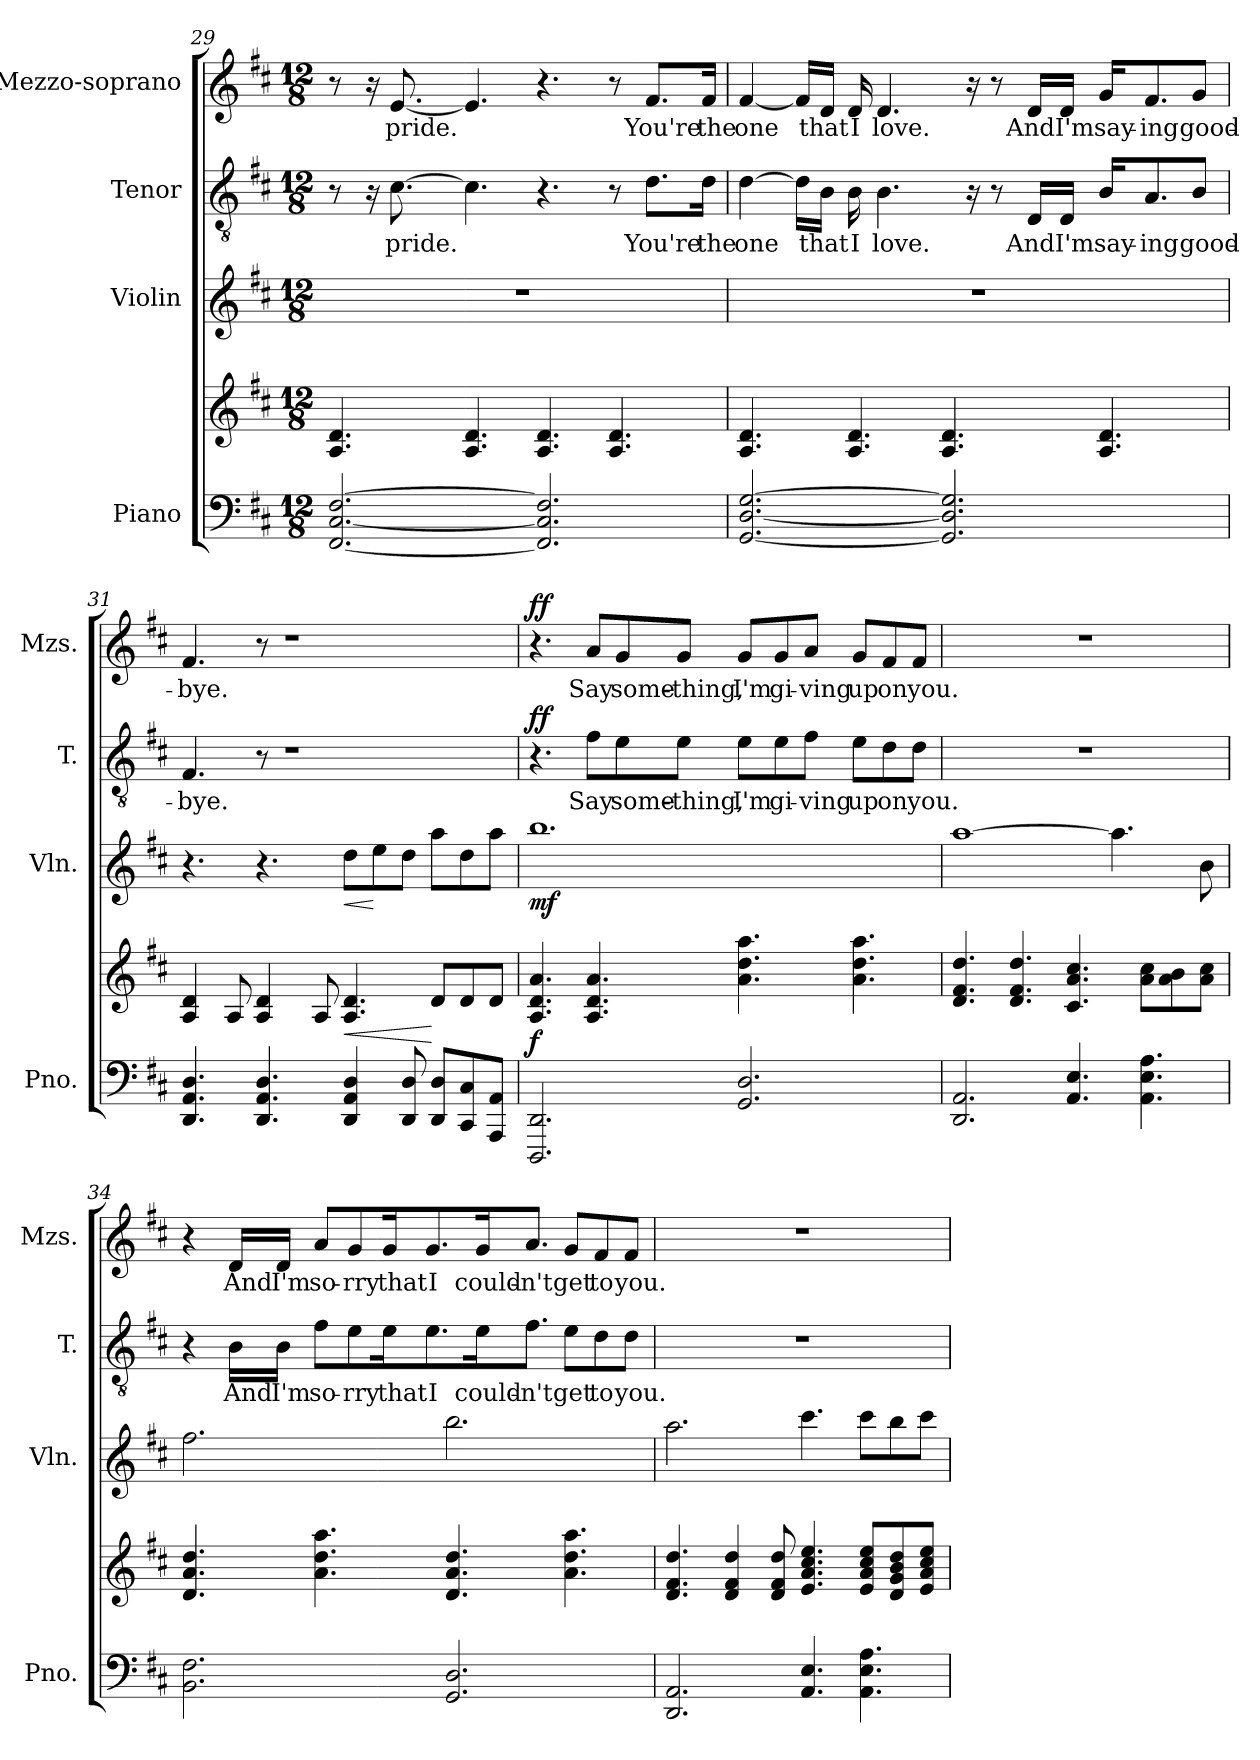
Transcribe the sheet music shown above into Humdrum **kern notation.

**kern	**kern	**dynam	**kern	**dynam	**kern	**text	**dynam	**kern	**text	**dynam
*part4	*part4	*part4	*part3	*part3	*part2	*part2	*part2	*part1	*part1	*part1
*staff5	*staff4	*staff4/5	*staff3	*staff3	*staff2	*staff2	*staff2	*staff1	*staff1	*staff1
*I"Piano	*	*	*I"Violin	*	*I"Tenor	*	*	*I"Mezzo-soprano	*	*
*I'Pno.	*	*	*I'Vln.	*	*I'T.	*	*	*I'Mzs.	*	*
*clefF4	*clefG2	*	*clefG2	*	*clefGv2	*	*	*clefG2	*	*
*k[f#c#]	*k[f#c#]	*	*k[f#c#]	*	*k[f#c#]	*	*	*k[f#c#]	*	*
*M12/8	*M12/8	*	*M12/8	*	*M12/8	*	*	*M12/8	*	*
=29	=29	=29	=29	=29	=29	=29	=29	=29	=29	=29
[2.FF#/ [2.C#/ [2.F#/	4.A/ 4.d/	.	1.r	.	8r	.	.	8r	.	.
.	.	.	.	.	16r	.	.	16r	.	.
!	!	!	!	!	!	!LO:LY:b	!	!	!LO:LY:b	!
.	.	.	.	.	[8.c#\	pride.	.	[8.e/	pride.	.
.	4.A/ 4.d/	.	.	.	4.c#\]	.	.	4.e/]	.	.
2.FF#/] 2.C#/] 2.F#/]	4.A/ 4.d/	.	.	.	4.r	.	.	4.r	.	.
.	4.A/ 4.d/	.	.	.	8r	.	.	8r	.	.
!	!	!	!	!	!	!LO:LY:b	!	!	!LO:LY:b	!
.	.	.	.	.	8.d\L	You're	.	8.f#/L	You're	.
!	!	!	!	!	!	!LO:LY:b	!	!	!LO:LY:b	!
.	.	.	.	.	16d\Jk	the	.	16f#/Jk	the	.
!!LO:LB:g=z
=30	=30	=30	=30	=30	=30	=30	=30	=30	=30	=30
!	!	!	!	!	!	!LO:LY:b	!	!	!LO:LY:b	!
[2.GG/ [2.D/ [2.G/	4.A/ 4.d/	.	1.r	.	[4d\	one	.	[4f#/	one	.
.	.	.	.	.	16d\LL]	.	.	16f#/LL]	.	.
!	!	!	!	!	!	!LO:LY:b	!	!	!LO:LY:b	!
.	.	.	.	.	16B\JJ	that	.	16d/JJ	that	.
!	!	!	!	!	!	!LO:LY:b	!	!	!LO:LY:b	!
.	4.A/ 4.d/	.	.	.	16B\	I	.	16d/	I	.
!	!	!	!	!	!	!LO:LY:b	!	!	!LO:LY:b	!
.	.	.	.	.	4.B\	love.	.	4.d/	love.	.
2.GG/] 2.D/] 2.G/]	4.A/ 4.d/	.	.	.	.	.	.	.	.	.
.	.	.	.	.	16r	.	.	16r	.	.
.	.	.	.	.	8r	.	.	8r	.	.
!	!	!	!	!	!	!LO:LY:b	!	!	!LO:LY:b	!
.	.	.	.	.	16D/LL	And	.	16d/LL	And	.
!	!	!	!	!	!	!LO:LY:b	!	!	!LO:LY:b	!
.	.	.	.	.	16D/JJ	I'm	.	16d/JJ	I'm	.
!	!	!	!	!	!	!LO:LY:b	!	!	!LO:LY:b	!
.	4.A/ 4.d/	.	.	.	16B/KL	say-	.	16g/KL	say-	.
!	!	!	!	!	!	!LO:LY:b	!	!	!LO:LY:b	!
.	.	.	.	.	8.A/	-ing	.	8.f#/	-ing	.
!	!	!	!	!	!	!LO:LY:b	!	!	!LO:LY:b	!
.	.	.	.	.	8B/J	good-	.	8g/J	good-	.
=31	=31	=31	=31	=31	=31	=31	=31	=31	=31	=31
!	!	!	!	!	!	!LO:LY:b	!	!	!LO:LY:b	!
4.DD/ 4.AA/ 4.D/	4A/ 4d/	.	4.r	.	4.F#/	-bye.	.	4.f#/	-bye.	.
.	8A/	.	.	.	.	.	.	.	.	.
4.DD/ 4.AA/ 4.D/	4A/ 4d/	.	4.r	.	8r	.	.	8r	.	.
.	.	.	.	.	1r	.	.	1r	.	.
.	8A/	.	.	.	.	.	.	.	.	.
!	!	!LO:HP:b	!	!LO:HP:b	!	!	!	!	!	!
4DD/ 4AA/ 4D/	4.A/ 4.d/	<	8dd\L	<	.	.	.	.	.	.
.	.	.	8ee\	[	.	.	.	.	.	.
8DD/ 8D/	.	.	8dd\J	.	.	.	.	.	.	.
8DD/ 8D/L	8d/L	[	8aa\L	.	.	.	.	.	.	.
8CC#/ 8C#/	8d/	.	8dd\	.	.	.	.	.	.	.
8AAA/ 8AA/J	8d/J	.	8aa\J	.	.	.	.	.	.	.
!!LO:PB:g=z
=32	=32	=32	=32	=32	=32	=32	=32	=32	=32	=32
!	!	!LO:DY:a=2	!	!LO:DY:b	!	!	!LO:DY:b	!	!	!LO:DY:b
2.DDD/ 2.DD/	4.A/ 4.d/ 4.a/	f	1.bb	mf	4.r	.	ff	4.r	.	ff
!	!	!	!	!	!	!LO:LY:b	!	!	!LO:LY:b	!
.	4.A/ 4.d/ 4.a/	.	.	.	8f#\L	Say	.	8a/L	Say	.
!	!	!	!	!	!	!LO:LY:b	!	!	!LO:LY:b	!
.	.	.	.	.	8e\	some-	.	8g/	some-	.
!	!	!	!	!	!	!LO:LY:b	!	!	!LO:LY:b	!
.	.	.	.	.	8e\J	-thing,	.	8g/J	-thing,	.
!	!	!	!	!	!	!LO:LY:b	!	!	!LO:LY:b	!
2.GG/ 2.D/	4.a\ 4.dd\ 4.aa\	.	.	.	8e\L	I'm	.	8g/L	I'm	.
!	!	!	!	!	!	!LO:LY:b	!	!	!LO:LY:b	!
.	.	.	.	.	8e\	gi-	.	8g/	gi-	.
!	!	!	!	!	!	!LO:LY:b	!	!	!LO:LY:b	!
.	.	.	.	.	8f#\J	-ving	.	8a/J	-ving	.
!	!	!	!	!	!	!LO:LY:b	!	!	!LO:LY:b	!
.	4.a\ 4.dd\ 4.aa\	.	.	.	8e\L	up	.	8g/L	up	.
!	!	!	!	!	!	!LO:LY:b	!	!	!LO:LY:b	!
.	.	.	.	.	8d\	on	.	8f#/	on	.
!	!	!	!	!	!	!LO:LY:b	!	!	!LO:LY:b	!
.	.	.	.	.	8d\J	you.	.	8f#/J	you.	.
=33	=33	=33	=33	=33	=33	=33	=33	=33	=33	=33
2.DD/ 2.AA/	4.d/ 4.f#/ 4.dd/	.	[1aa	.	1.r	.	.	1.r	.	.
.	4.d/ 4.f#/ 4.dd/	.	.	.	.	.	.	.	.	.
4.AA/ 4.E/	4.c#/ 4.a/ 4.cc#/	.	.	.	.	.	.	.	.	.
.	.	.	4.aa\]	.	.	.	.	.	.	.
4.AA\ 4.E\ 4.A\	8a\ 8cc#\L	.	.	.	.	.	.	.	.	.
.	8a\ 8b\	.	.	.	.	.	.	.	.	.
.	8a\ 8cc#\J	.	8b\	.	.	.	.	.	.	.
!!LO:LB:g=z
=34	=34	=34	=34	=34	=34	=34	=34	=34	=34	=34
2.BB\ 2.F#\	4.d/ 4.a/ 4.dd/	.	2.ff#\	.	4r	.	.	4r	.	.
!	!	!	!	!	!	!LO:LY:b	!	!	!LO:LY:b	!
.	.	.	.	.	16B\LL	And	.	16d/LL	And	.
!	!	!	!	!	!	!LO:LY:b	!	!	!LO:LY:b	!
.	.	.	.	.	16B\JJ	I'm	.	16d/JJ	I'm	.
!	!	!	!	!	!	!LO:LY:b	!	!	!LO:LY:b	!
.	4.a\ 4.dd\ 4.aa\	.	.	.	8f#\L	so-	.	8a/L	so-	.
!	!	!	!	!	!	!LO:LY:b	!	!	!LO:LY:b	!
.	.	.	.	.	8e\	-rry	.	8g/	-rry	.
!	!	!	!	!	!	!LO:LY:b	!	!	!LO:LY:b	!
.	.	.	.	.	16e\K	that	.	16g/K	that	.
!	!	!	!	!	!	!LO:LY:b	!	!	!LO:LY:b	!
.	.	.	.	.	8.e\	I	.	8.g/	I	.
2.GG/ 2.D/	4.d/ 4.a/ 4.dd/	.	2.bb\	.	.	.	.	.	.	.
!	!	!	!	!	!	!LO:LY:b	!	!	!LO:LY:b	!
.	.	.	.	.	16e\K	could-	.	16g/K	could-	.
!	!	!	!	!	!	!LO:LY:b	!	!	!LO:LY:b	!
.	.	.	.	.	8.f#\J	-n't	.	8.a/J	-n't	.
!	!	!	!	!	!	!LO:LY:b	!	!	!LO:LY:b	!
.	4.a\ 4.dd\ 4.aa\	.	.	.	8e\L	get	.	8g/L	get	.
!	!	!	!	!	!	!LO:LY:b	!	!	!LO:LY:b	!
.	.	.	.	.	8d\	to	.	8f#/	to	.
!	!	!	!	!	!	!LO:LY:b	!	!	!LO:LY:b	!
.	.	.	.	.	8d\J	you.	.	8f#/J	you.	.
=35	=35	=35	=35	=35	=35	=35	=35	=35	=35	=35
2.DD/ 2.AA/	4.d/ 4.f#/ 4.dd/	.	2.aa\	.	1.r	.	.	1.r	.	.
.	4d/ 4f#/ 4dd/	.	.	.	.	.	.	.	.	.
.	8d/ 8f#/ 8dd/	.	.	.	.	.	.	.	.	.
4.AA/ 4.E/	4.e/ 4.a/ 4.cc#/ 4.ee/	.	4.ccc#\	.	.	.	.	.	.	.
4.AA\ 4.E\ 4.A\	8e/ 8a/ 8cc#/ 8ee/L	.	8ccc#\L	.	.	.	.	.	.	.
.	8d/ 8g/ 8b/ 8dd/	.	8bb\	.	.	.	.	.	.	.
.	8e/ 8a/ 8cc#/ 8ee/J	.	8ccc#\J	.	.	.	.	.	.	.
=	=	=	=	=	=	=	=	=	=	=
*-	*-	*-	*-	*-	*-	*-	*-	*-	*-	*-
